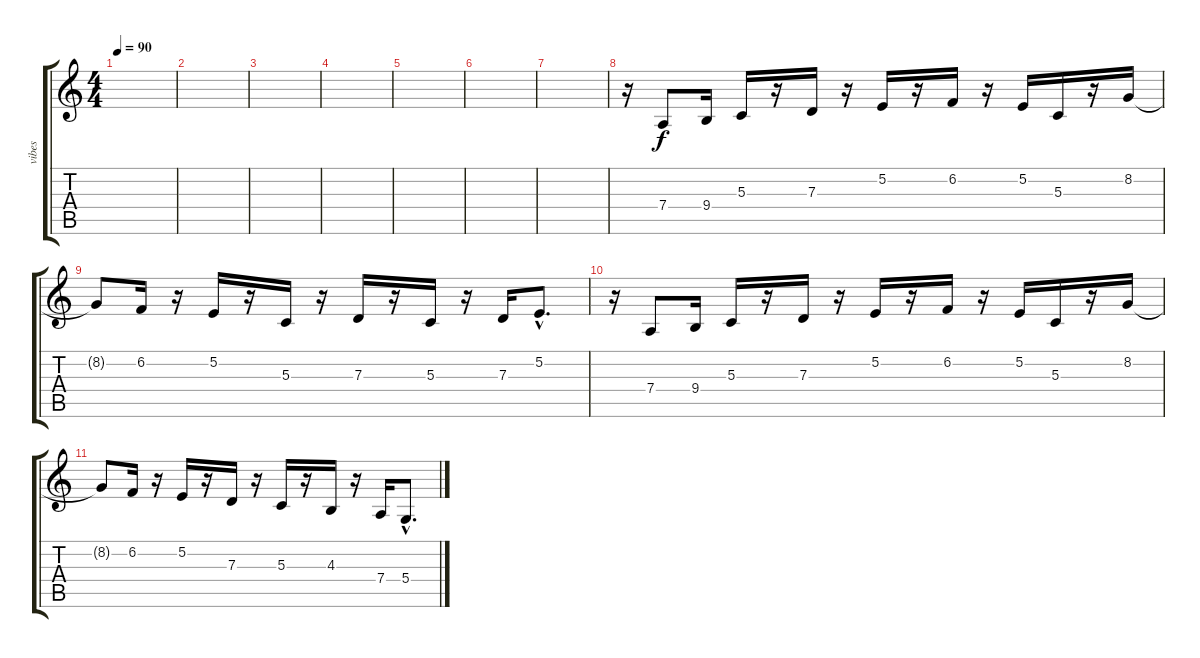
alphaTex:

\track ("vibes" "vibes") {instrument vibraphone}
\staff {score tabs}
\tuning (E4 B3 G3 D3 A2 E2) {hide}
\ts (4 4)
\tempo 90
\clef g2
\ks c
|
|
|
|
|
|
|
r.16 7.4.8 9.4.16 5.3.16 r.16 7.3.16 r.16 5.2.16 r.16 6.2.16 r.16 5.2.16 5.3.16 r.16 8.2.16 |
8.2{t}.8 6.2.16 r.16 5.2.16 r.16 5.3.16 r.16 7.3.16 r.16 5.3.16 r.16 7.3.16 5.2{hac}.8{d} |
r.16 7.4.8 9.4.16 5.3.16 r.16 7.3.16 r.16 5.2.16 r.16 6.2.16 r.16 5.2.16 5.3.16 r.16 8.2.16 |
8.2{t}.8 6.2.16 r.16 5.2.16 r.16 7.3.16 r.16 5.3.16 r.16 4.3.16 r.16 7.4.16 5.4{hac}.8{d}
